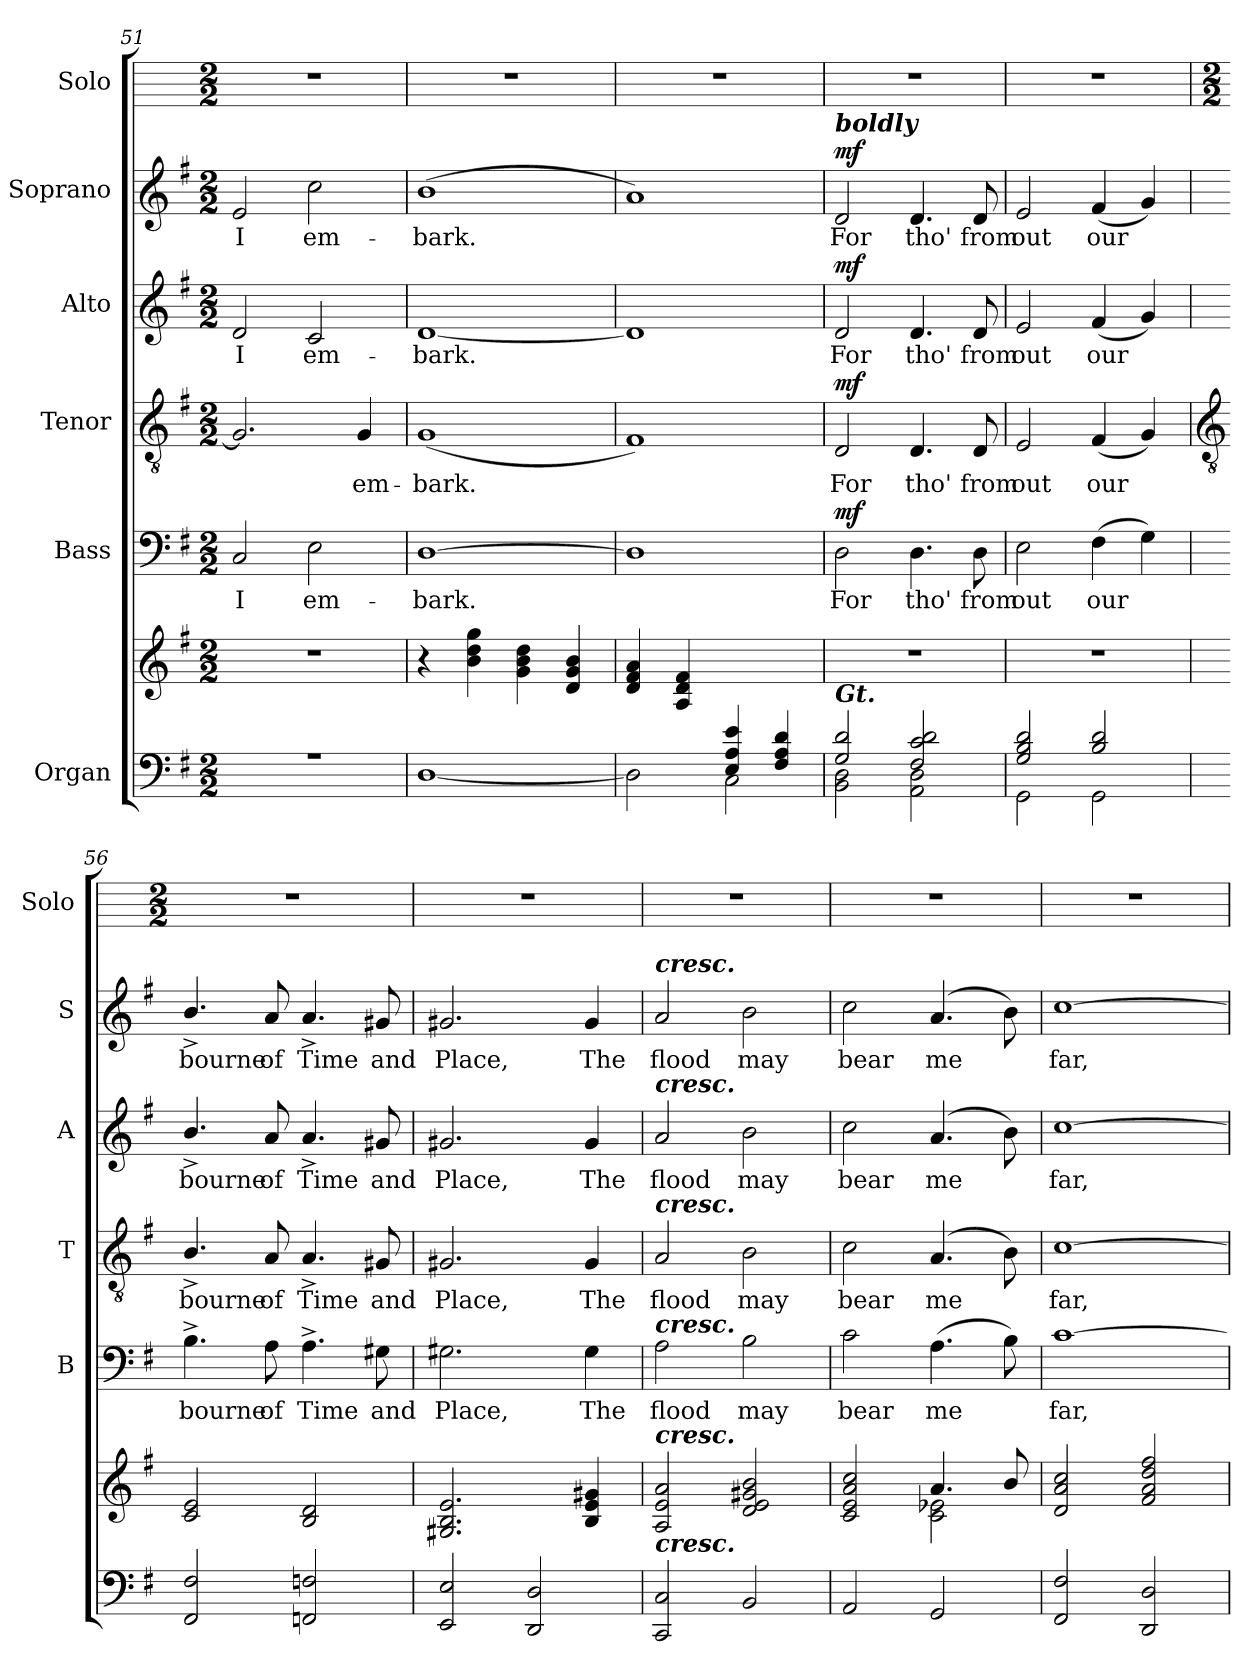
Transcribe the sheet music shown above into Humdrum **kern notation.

**kern	**kern	**dynam	**kern	**text	**dynam	**kern	**text	**dynam	**kern	**text	**dynam	**kern	**text	**dynam	**kern
*part6	*part6	*part6	*part5	*part5	*part5	*part4	*part4	*part4	*part3	*part3	*part3	*part2	*part2	*part2	*part1
*staff7	*staff6	*staff6/7	*staff5	*staff5	*staff5	*staff4	*staff4	*staff4	*staff3	*staff3	*staff3	*staff2	*staff2	*staff2	*staff1
*I"Organ	*	*	*I"Bass	*	*	*I"Tenor	*	*	*I"Alto	*	*	*I"Soprano	*	*	*I"Solo
*	*	*	*I'B	*	*	*I'T	*	*	*I'A	*	*	*I'S	*	*	*I'Solo
*clefF4	*clefG2	*	*clefF4	*	*	*clefGv2	*	*	*clefG2	*	*	*clefG2	*	*	*
*k[f#]	*k[f#]	*	*k[f#]	*	*	*k[f#]	*	*	*k[f#]	*	*	*k[f#]	*	*	*
*G:	*G:	*	*G:	*	*	*G:	*	*	*G:	*	*	*G:	*	*	*
*M2/2	*M2/2	*	*M2/2	*	*	*M2/2	*	*	*M2/2	*	*	*M2/2	*	*	*M2/2
=51	=51	=51	=51	=51	=51	=51	=51	=51	=51	=51	=51	=51	=51	=51	=51
*^	*	*	*	*	*	*	*	*	*	*	*	*	*	*	*
!	!	!	!	!	!LO:LY:b	!	!	!	!	!	!LO:LY:b	!	!	!LO:LY:b	!	!
1r	1ryy	1r	.	2C	I	.	2.G]	.	.	2d	I	.	2e	I	.	1r
!	!	!	!	!	!LO:LY:b	!	!	!	!	!	!LO:LY:b	!	!	!LO:LY:b	!	!
.	.	.	.	2E	em-	.	.	.	.	2c	em-	.	2cc	em-	.	.
!	!	!	!	!	!	!	!	!LO:LY:b	!	!	!	!	!	!	!	!
.	.	.	.	.	.	.	4G	em-	.	.	.	.	.	.	.	.
=52	=52	=52	=52	=52	=52	=52	=52	=52	=52	=52	=52	=52	=52	=52	=52	=52
!	!	!	!	!	!LO:LY:b	!	!	!LO:LY:b	!	!	!LO:LY:b	!	!	!LO:LY:b	!	!
1ryy	[1D\	4r	.	[1D	-bark.	.	(<1G	-bark.	.	[1d	-bark.	.	(<1b	-bark.	.	1r
.	.	4b 4dd 4gg	.	.	.	.	.	.	.	.	.	.	.	.	.	.
.	.	4g 4b 4dd	.	.	.	.	.	.	.	.	.	.	.	.	.	.
.	.	4d 4g 4b	.	.	.	.	.	.	.	.	.	.	.	.	.	.
=53	=53	=53	=53	=53	=53	=53	=53	=53	=53	=53	=53	=53	=53	=53	=53	=53
*	*^	*	*	*	*	*	*	*	*	*	*	*	*	*	*	*
2ryy	1ryy	2D\]	4d 4f# 4a	.	1D]	.	.	1F#)	.	.	1d]	.	.	1a)	.	.	1r
.	.	.	4A 4d 4f#	.	.	.	.	.	.	.	.	.	.	.	.	.	.
4E/ 4A/ 4e/	.	2C\	2ryy	.	.	.	.	.	.	.	.	.	.	.	.	.	.
4F#/ 4A/ 4d/	.	.	.	.	.	.	.	.	.	.	.	.	.	.	.	.	.
*	*v	*v	*	*	*	*	*	*	*	*	*	*	*	*	*	*	*
=54	=54	=54	=54	=54	=54	=54	=54	=54	=54	=54	=54	=54	=54	=54	=54	=54
!	!	!	!	!	!	!	!	!	!	!	!	!	!LO:TX:a:Bi:t=boldly	!	!	!
!LO:TX:a:Bi:t=Gt.	!	!	!	!	!	!	!	!	!	!	!	!	!	!	!	!
!	!	!	!LO:DY:b=2	!	!LO:LY:b	!	!	!LO:LY:b	!	!	!LO:LY:b	!	!	!LO:LY:b	!	!
!	!	!	!LO:DY:n=1:a=2	!	!	!LO:DY:b	!	!	!LO:DY:b	!	!	!LO:DY:b	!	!	!LO:DY:b	!
2G/ 2d/	2BB\ 2D\	1r	mf mf	2D	For	mf	2D	For	mf	2d	For	mf	2d	For	mf	1r
!	!	!	!	!	!LO:LY:b	!	!	!LO:LY:b	!	!	!LO:LY:b	!	!	!LO:LY:b	!	!
2F#/ 2c/ 2d/	2AA\ 2D\	.	.	4.D	tho'	.	4.D	tho'	.	4.d	tho'	.	4.d	tho'	.	.
!	!	!	!	!	!LO:LY:b	!	!	!LO:LY:b	!	!	!LO:LY:b	!	!	!LO:LY:b	!	!
.	.	.	.	8D	from	.	8D	from	.	8d	from	.	8d	from	.	.
=55	=55	=55	=55	=55	=55	=55	=55	=55	=55	=55	=55	=55	=55	=55	=55	=55
!	!	!	!	!	!LO:LY:b	!	!	!LO:LY:b	!	!	!LO:LY:b	!	!	!LO:LY:b	!	!
2G/ 2B/ 2d/	2GG\	1r	.	2E	out	.	2E	out	.	2e	out	.	2e	out	.	1r
!	!	!	!	!	!LO:LY:b	!	!	!LO:LY:b	!	!	!LO:LY:b	!	!	!LO:LY:b	!	!
2B/ 2d/	2GG\	.	.	(>4F#	our	.	(<4F#	our	.	(<4f#	our	.	(<4f#	our	.	.
.	.	.	.	4G)	.	.	4G)	.	.	4g)	.	.	4g)	.	.	.
*v	*v	*	*	*	*	*	*	*	*	*	*	*	*	*	*	*
!!LO:LB:g=z
=56	=56	=56	=56	=56	=56	=56	=56	=56	=56	=56	=56	=56	=56	=56	=56
*	*	*	*	*	*	*clefGv2	*	*	*	*	*	*	*	*	*
*	*	*	*	*	*	*	*	*	*	*	*	*	*	*	*M2/2
*	*^	*	*	*	*	*	*	*	*	*	*	*	*	*	*
!	!	!	!	!	!LO:LY:b	!	!	!LO:LY:b	!	!	!LO:LY:b	!	!	!LO:LY:b	!	!
2FF# 2F#	2c 2e	1ryy	.	4.B^\	bourne	.	4.B^/	bourne	.	4.b^/	bourne	.	4.b^/	bourne	.	1r
!	!	!	!	!	!LO:LY:b	!	!	!LO:LY:b	!	!	!LO:LY:b	!	!	!LO:LY:b	!	!
.	.	.	.	8A	of	.	8A	of	.	8a	of	.	8a	of	.	.
!	!	!	!	!	!LO:LY:b	!	!	!LO:LY:b	!	!	!LO:LY:b	!	!	!LO:LY:b	!	!
2FFn 2Fn	2B 2d	.	.	4.A^	Time	.	4.A^	Time	.	4.a^	Time	.	4.a^	Time	.	.
!	!	!	!	!	!LO:LY:b	!	!	!LO:LY:b	!	!	!LO:LY:b	!	!	!LO:LY:b	!	!
.	.	.	.	8G#X	and	.	8G#X	and	.	8g#X	and	.	8g#X	and	.	.
=57	=57	=57	=57	=57	=57	=57	=57	=57	=57	=57	=57	=57	=57	=57	=57	=57
!	!	!	!	!	!LO:LY:b	!	!	!LO:LY:b	!	!	!LO:LY:b	!	!	!LO:LY:b	!	!
2EE 2E	2.G#X 2.B 2.e	1ryy	.	2.G#X	Place,	.	2.G#X	Place,	.	2.g#X	Place,	.	2.g#X	Place,	.	1r
2DD 2D	.	.	.	.	.	.	.	.	.	.	.	.	.	.	.	.
!	!	!	!	!	!LO:LY:b	!	!	!LO:LY:b	!	!	!LO:LY:b	!	!	!LO:LY:b	!	!
.	4B 4e 4g#X	.	.	4G#	The	.	4G#	The	.	4g#	The	.	4g#	The	.	.
=58	=58	=58	=58	=58	=58	=58	=58	=58	=58	=58	=58	=58	=58	=58	=58	=58
!	!	!	!	!	!	!	!	!	!	!	!	!	!LO:TX:a:Bi:t=cresc.	!	!	!
!	!	!	!	!	!	!	!	!	!	!LO:TX:a:Bi:t=cresc.	!	!	!	!	!	!
!	!	!	!	!	!	!	!LO:TX:a:Bi:t=cresc.	!	!	!	!	!	!	!	!	!
!	!	!	!	!LO:TX:a:Bi:t=cresc.	!	!	!	!	!	!	!	!	!	!	!	!
!	!LO:TX:a:Bi:t=cresc.	!	!	!	!	!	!	!	!	!	!	!	!	!	!	!
!LO:TX:a:Bi:t=cresc.	!	!	!	!	!	!	!	!	!	!	!	!	!	!	!	!
!	!	!	!	!	!LO:LY:b	!	!	!LO:LY:b	!	!	!LO:LY:b	!	!	!LO:LY:b	!	!
2CC 2C	2A 2e 2a	1ryy	.	2A	flood	.	2A	flood	.	2a	flood	.	2a	flood	.	1r
!	!	!	!	!	!LO:LY:b	!	!	!LO:LY:b	!	!	!LO:LY:b	!	!	!LO:LY:b	!	!
2BB	2d 2e 2g#X 2b	.	.	2B	may	.	2B	may	.	2b	may	.	2b	may	.	.
=59	=59	=59	=59	=59	=59	=59	=59	=59	=59	=59	=59	=59	=59	=59	=59	=59
!	!	!	!	!	!LO:LY:b	!	!	!LO:LY:b	!	!	!LO:LY:b	!	!	!LO:LY:b	!	!
2AA	2c 2e 2a 2cc	2ryy	.	2c	bear	.	2c	bear	.	2cc	bear	.	2cc	bear	.	1r
!	!	!	!	!	!LO:LY:b	!	!	!LO:LY:b	!	!	!LO:LY:b	!	!	!LO:LY:b	!	!
2GG	4.a	2c\ 2e-X\	.	(>4.A	me	.	(<4.A	me	.	(<4.a	me	.	(<4.a	me	.	.
.	8b/	.	.	8B)	.	.	8B)	.	.	8b)	.	.	8b)	.	.	.
=60	=60	=60	=60	=60	=60	=60	=60	=60	=60	=60	=60	=60	=60	=60	=60	=60
!	!	!	!	!	!LO:LY:b	!	!	!LO:LY:b	!	!	!LO:LY:b	!	!	!LO:LY:b	!	!
2FF# 2F#	2d 2a 2cc	1ryy	.	[1c	far,	.	[1c	far,	.	[1cc	far,	.	[1cc	far,	.	1r
2DD 2D	2f# 2a 2dd 2ff#	.	.	.	.	.	.	.	.	.	.	.	.	.	.	.
*	*v	*v	*	*	*	*	*	*	*	*	*	*	*	*	*	*
=	=	=	=	=	=	=	=	=	=	=	=	=	=	=	=
*-	*-	*-	*-	*-	*-	*-	*-	*-	*-	*-	*-	*-	*-	*-	*-
